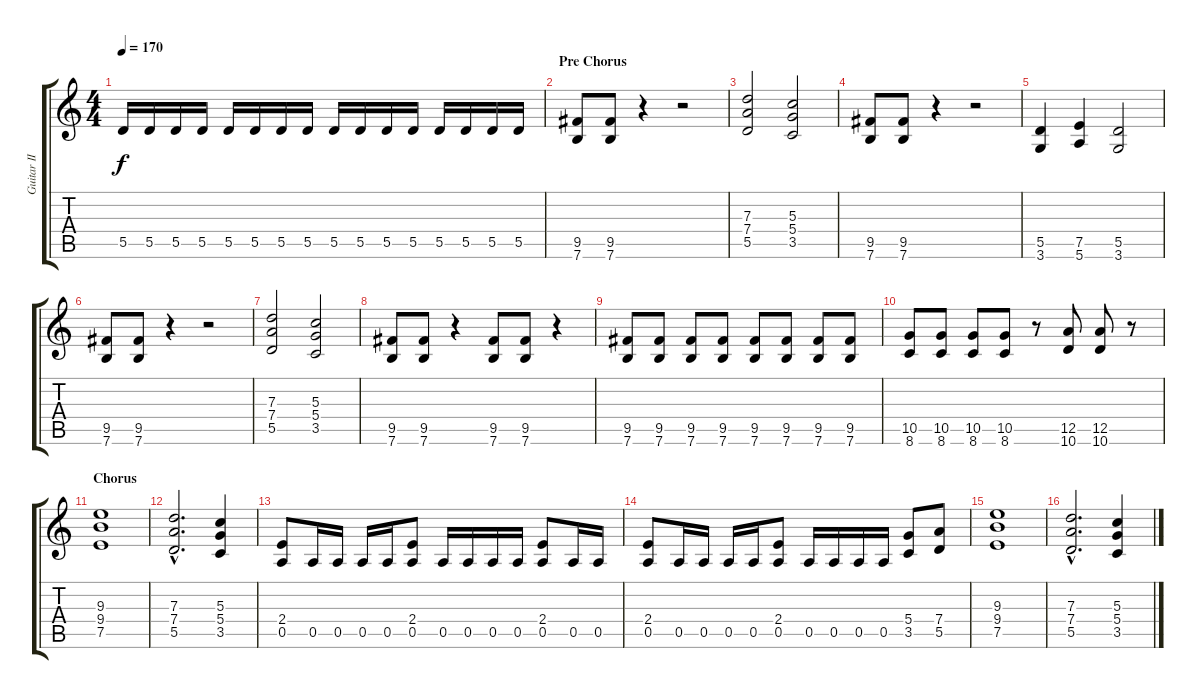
\track ("Guitar II" "Guitar II") {instrument distortionguitar}
\staff {score tabs}
\tuning (E4 B3 G3 D3 A2 E2) {hide}
\ts (4 4)
\tempo 170
\clef g2
\ks c
5.5.16{dy f} 5.5.16 5.5.16 5.5.16 5.5.16 5.5.16 5.5.16 5.5.16 5.5.16 5.5.16 5.5.16 5.5.16 5.5.16 5.5.16 5.5.16 5.5.16 |
\section ("" "Pre Chorus")
(9.5 7.6).8 (9.5 7.6).8 r.4 r.2 |
(7.3 7.4 5.5).2 (5.3 5.4 3.5).2 |
(9.5 7.6).8 (9.5 7.6).8 r.4 r.2 |
(5.5 3.6).4 (7.5 5.6).4 (5.5 3.6).2 |
(9.5 7.6).8 (9.5 7.6).8 r.4 r.2 |
(7.3 7.4 5.5).2 (5.3 5.4 3.5).2 |
(9.5 7.6).8 (9.5 7.6).8 r.4 (9.5 7.6).8 (9.5 7.6).8 r.4 |
(9.5 7.6).8 (9.5 7.6).8 (9.5 7.6).8 (9.5 7.6).8 (9.5 7.6).8 (9.5 7.6).8 (9.5 7.6).8 (9.5 7.6).8 |
(10.5 8.6).8 (10.5 8.6).8 (10.5 8.6).8 (10.5 8.6).8 r.8 (12.5 10.6).8 (12.5 10.6).8 r.8 |
\section ("" "Chorus")
(9.3 9.4 7.5).1 |
(7.3{hac} 7.4{hac} 5.5{hac}).2{d} (5.3 5.4 3.5).4 |
(2.4 0.5).8 0.5.16 0.5.16 0.5.16 0.5.16 (2.4 0.5).8 0.5.16 0.5.16 0.5.16 0.5.16 (2.4 0.5).8 0.5.16 0.5.16 |
(2.4 0.5).8 0.5.16 0.5.16 0.5.16 0.5.16 (2.4 0.5).8 0.5.16 0.5.16 0.5.16 0.5.16 (5.4 3.5).8 (7.4 5.5).8 |
(9.3 9.4 7.5).1 |
(7.3{hac} 7.4{hac} 5.5{hac}).2{d} (5.3 5.4 3.5).4
